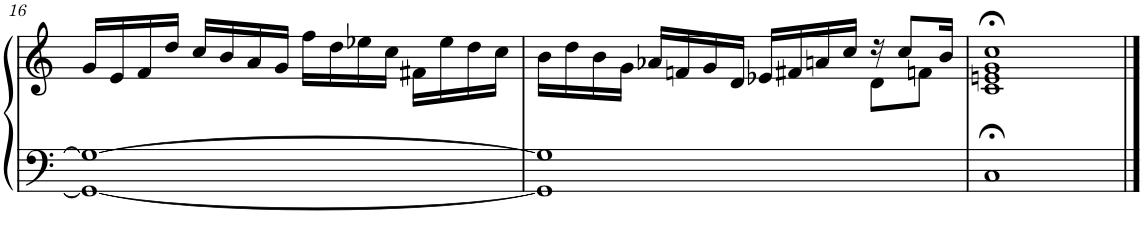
**kern	**kern
*part1	*part1
*staff2	*staff1
*I"Piano	*
*I'Pno.	*
!!LO:PB:g=z
*clefF4	*clefG2
*k[]	*k[]
*M4/4	*M4/4
*met(c)	*met(c)
=16	=16
1GG_ 1G_	16g/LL
.	16e/
.	16f/
.	16dd/JJ
.	16cc/LL
.	16b/
.	16a/
.	16g/JJ
.	16ff\LL
.	16dd\
.	16ee-X\
.	16cc\JJ
.	16f#X\LL
.	16ee-\
.	16dd\
.	16cc\JJ
=17	=17
*	*^
1GG] 1G]	16b\LL	2.ryy
.	16dd\	.
.	16b\	.
.	16g\JJ	.
.	16a-X/LL	.
.	16fn/	.
.	16g/	.
.	16d/JJ	.
.	16e-X/LL	.
.	16f#X/	.
.	16an/	.
.	16cc/JJ	.
.	16r	8d\L
.	8cc/L	.
.	.	8fn\J
.	16b/Jk	.
*	*v	*v
=18	=18
1C;<	1c;< 1en;< 1g;< 1cc;<
==	==
*-	*-
